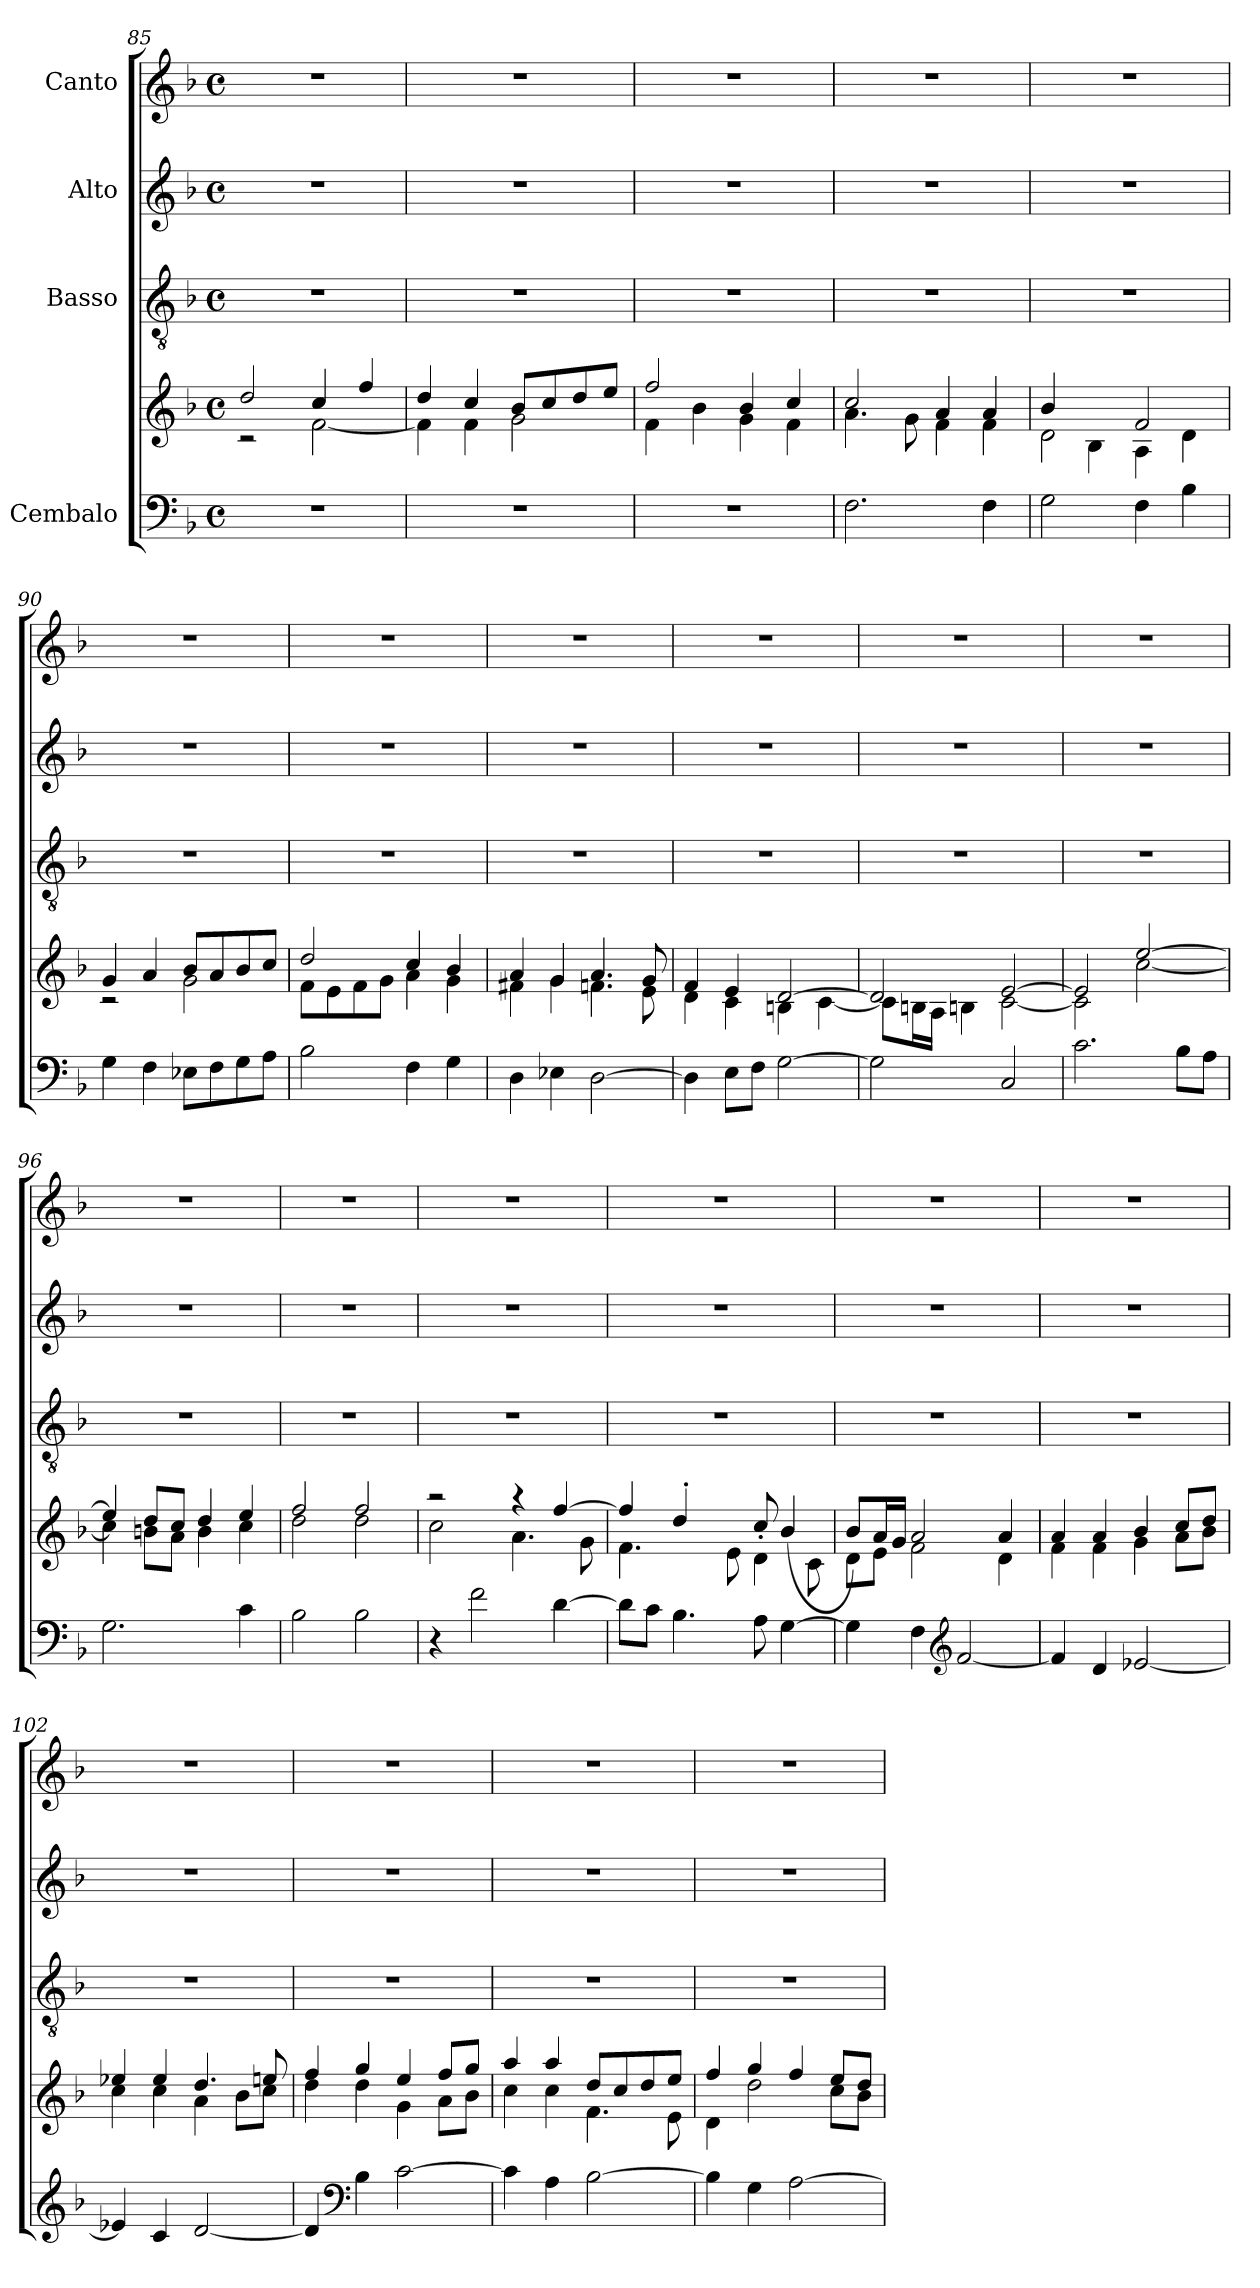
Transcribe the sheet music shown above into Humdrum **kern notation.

**kern	**kern	**kern	**kern	**kern
*part4	*part4	*part3	*part2	*part1
*staff5	*staff4	*staff3	*staff2	*staff1
*I"Cembalo	*	*I"Basso	*I"Alto	*I"Canto
*clefF4	*clefG2	*clefGv2	*clefG2	*clefG2
*k[b-]	*k[b-]	*k[b-]	*k[b-]	*k[b-]
*F:	*F:	*F:	*F:	*F:
*M4/4	*M4/4	*M4/4	*M4/4	*M4/4
*met(c)	*met(c)	*met(c)	*met(c)	*met(c)
=85	=85	=85	=85	=85
*	*^	*	*	*
1r	2dd/	2rc	1r	1r	1r
.	4cc/	[<2f\	.	.	.
.	4ff/	.	.	.	.
=86	=86	=86	=86	=86	=86
1r	4dd/	4f\]	1r	1r	1r
.	4cc/	4f\	.	.	.
.	8b-/L	2g\	.	.	.
.	8cc/	.	.	.	.
.	8dd/	.	.	.	.
.	8ee/J	.	.	.	.
=87	=87	=87	=87	=87	=87
1r	2ff/	4f\	1r	1r	1r
.	.	4b-\	.	.	.
.	4b-/	4g\	.	.	.
.	4cc/	4f\	.	.	.
=88	=88	=88	=88	=88	=88
2.F\	2cc/	4.a\	1r	1r	1r
.	.	8g\	.	.	.
.	4a/	4f\	.	.	.
4F\	4a/	4f\	.	.	.
=89	=89	=89	=89	=89	=89
2G\	4b-/	2d\	1r	1r	1r
.	4B-\	.	.	.	.
4F\	4A\	2f/	.	.	.
4B-\	4d\	.	.	.	.
!!LO:LB:g=z
=90	=90	=90	=90	=90	=90
4G\	4g/	2rc	1r	1r	1r
4F\	4a/	.	.	.	.
8E-X\L	8b-/L	2g\	.	.	.
8F\	8a/	.	.	.	.
8G\	8b-/	.	.	.	.
8A\J	8cc/J	.	.	.	.
=91	=91	=91	=91	=91	=91
2B-\	2dd/	8f\L	1r	1r	1r
.	.	8e\	.	.	.
.	.	8f\	.	.	.
.	.	8g\J	.	.	.
4F\	4cc/	4a\	.	.	.
4G\	4b-/	4g\	.	.	.
=92	=92	=92	=92	=92	=92
4D\	4a/	4f#X\	1r	1r	1r
4E-X\	4g/	4g\	.	.	.
[>2D\	4.a/	4.fn\	.	.	.
.	8g/	8e\	.	.	.
=93	=93	=93	=93	=93	=93
4D\]	4f/	4d\	1r	1r	1r
8E\L	4e/	4c\	.	.	.
8F\J	.	.	.	.	.
[>2G\	[>2d/	4Bn\	.	.	.
.	.	[<4c\	.	.	.
=94	=94	=94	=94	=94	=94
2G\]	2d/]	8c\L]	1r	1r	1r
.	.	16Bn\L	.	.	.
.	.	16A\JJ	.	.	.
.	.	4Bn\	.	.	.
2C/	[>2e/	[<2c\	.	.	.
=95	=95	=95	=95	=95	=95
2.c\	2e/]	2c\]	1r	1r	1r
.	[<2ee/	[<2cc\	.	.	.
8B-\L	.	.	.	.	.
8A\J	.	.	.	.	.
!!LO:LB:g=z
=96	=96	=96	=96	=96	=96
2.G\	4ee/]	4cc\]	1r	1r	1r
.	8dd/L	8bn\L	.	.	.
.	8cc/J	8a\J	.	.	.
.	4dd/	4b\	.	.	.
4c\	4ee/	4cc\	.	.	.
=97	=97	=97	=97	=97	=97
2B-\	2ff/	2dd\	1r	1r	1r
2B-\	2ff/	2dd\	.	.	.
=98	=98	=98	=98	=98	=98
4r	2raa	2cc\	1r	1r	1r
2f\	.	.	.	.	.
.	4raa	4.a\	.	.	.
[>4d\	[>4ff/	.	.	.	.
.	.	8g\	.	.	.
=99	=99	=99	=99	=99	=99
8d\L]	4ff/]	4.f\	1r	1r	1r
8c\J	.	.	.	.	.
4.B-\	4dd'>/	.	.	.	.
.	.	4ryy	.	.	.
.	8e\	.	.	.	.
8A\	4d\	8cc'>/	.	.	.
[>4G\	.	(4b-/	.	.	.
.	8c\	.	.	.	.
=100	=100	=100	=100	=100	=100
4G\]	8b-/L)	8d\L	1r	1r	1r
.	16a/L	8e\J	.	.	.
.	16g/JJ	.	.	.	.
4F\	2a/	2f\	.	.	.
*clefG2	*	*	*	*	*
[<2f/	.	.	.	.	.
.	4a/	4d\	.	.	.
=101	=101	=101	=101	=101	=101
4f/]	4a/	4f\	1r	1r	1r
4d/	4a/	4f\	.	.	.
[<2e-X/	4b-/	4g\	.	.	.
.	8cc/L	8a\L	.	.	.
.	8dd/J	8b-\J	.	.	.
!!LO:LB:g=z
=102	=102	=102	=102	=102	=102
4e-X/]	4ee-/	4cc\	1r	1r	1r
4c/	4ee-/	4cc\	.	.	.
[<2d/	4.dd/	4a\	.	.	.
.	.	8b-\L	.	.	.
.	8een/	8cc\J	.	.	.
=103	=103	=103	=103	=103	=103
4d/]	4ff/	4dd\	1r	1r	1r
*clefF4	*	*	*	*	*
4B-\	4gg/	4dd\	.	.	.
[>2c\	4ee/	4g\	.	.	.
.	8ff/L	8a\L	.	.	.
.	8gg/J	8b-\J	.	.	.
=104	=104	=104	=104	=104	=104
4c\]	4aa/	4cc\	1r	1r	1r
4A\	4aa/	4cc\	.	.	.
[>2B-\	8dd/L	4.f\	.	.	.
.	8cc/	.	.	.	.
.	8dd/	.	.	.	.
.	8ee/J	8e\	.	.	.
=105	=105	=105	=105	=105	=105
4B-\]	4ff/	4d\	1r	1r	1r
4G\	4gg/	2dd\	.	.	.
[>2A\	4ff/	.	.	.	.
.	8ee/L	8cc\L	.	.	.
.	8dd/J	8b-\J	.	.	.
*	*v	*v	*	*	*
=	=	=	=	=
*-	*-	*-	*-	*-
